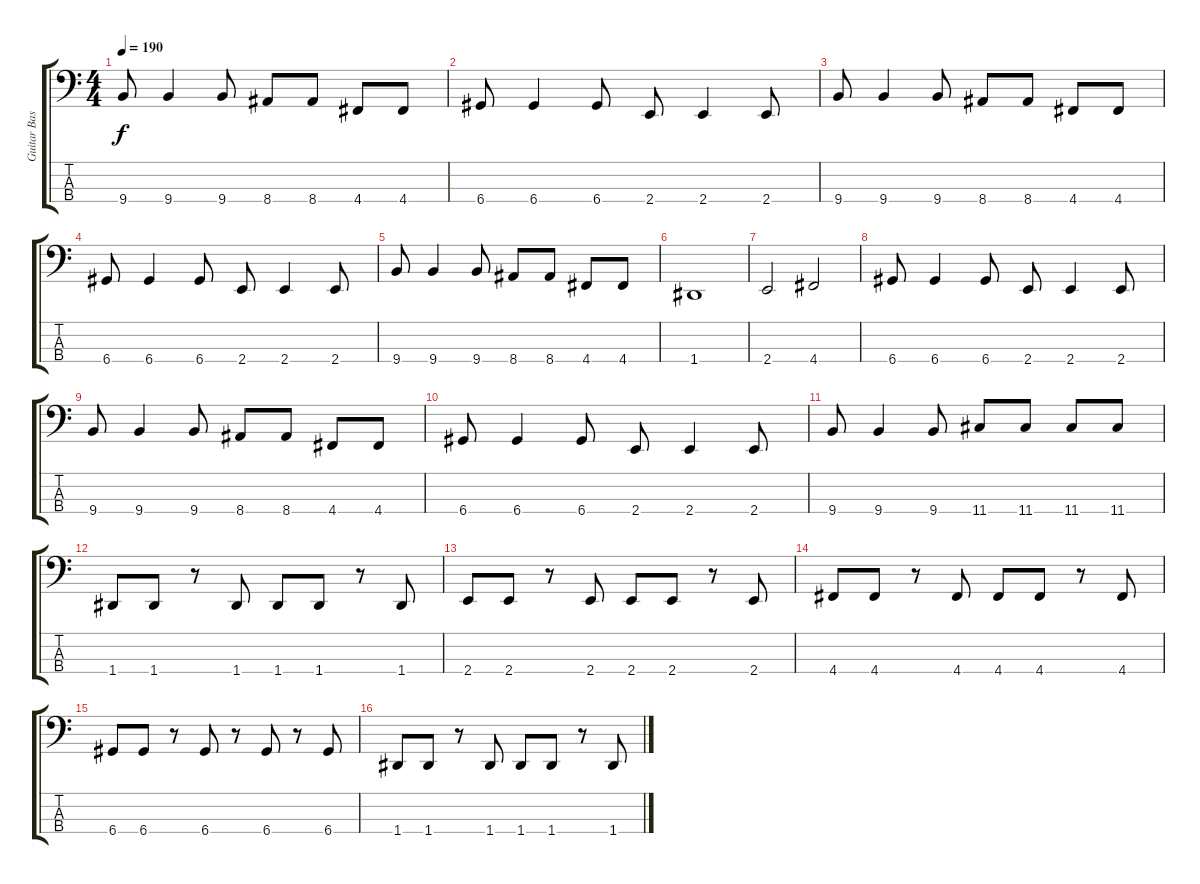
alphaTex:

\track ("Guitar Bass" "Guitar Bas") {instrument electricbassfinger}
\staff {score tabs}
\tuning (G2 D2 A1 D1) {hide}
\ts (4 4)
\tempo 190
\clef f4
\ks c
9.4.8{dy f} 9.4.4 9.4.8 8.4.8 8.4.8 4.4.8 4.4.8 |
6.4.8 6.4.4 6.4.8 2.4.8 2.4.4 2.4.8 |
9.4.8 9.4.4 9.4.8 8.4.8 8.4.8 4.4.8 4.4.8 |
6.4.8 6.4.4 6.4.8 2.4.8 2.4.4 2.4.8 |
9.4.8 9.4.4 9.4.8 8.4.8 8.4.8 4.4.8 4.4.8 |
1.4.1 |
2.4.2 4.4.2 |
6.4.8 6.4.4 6.4.8 2.4.8 2.4.4 2.4.8 |
9.4.8 9.4.4 9.4.8 8.4.8 8.4.8 4.4.8 4.4.8 |
6.4.8 6.4.4 6.4.8 2.4.8 2.4.4 2.4.8 |
9.4.8 9.4.4 9.4.8 11.4.8 11.4.8 11.4.8 11.4.8 |
1.4.8 1.4.8 r.8 1.4.8 1.4.8 1.4.8 r.8 1.4.8 |
2.4.8 2.4.8 r.8 2.4.8 2.4.8 2.4.8 r.8 2.4.8 |
4.4.8 4.4.8 r.8 4.4.8 4.4.8 4.4.8 r.8 4.4.8 |
6.4.8 6.4.8 r.8 6.4.8 r.8 6.4.8 r.8 6.4.8 |
1.4.8 1.4.8 r.8 1.4.8 1.4.8 1.4.8 r.8 1.4.8
